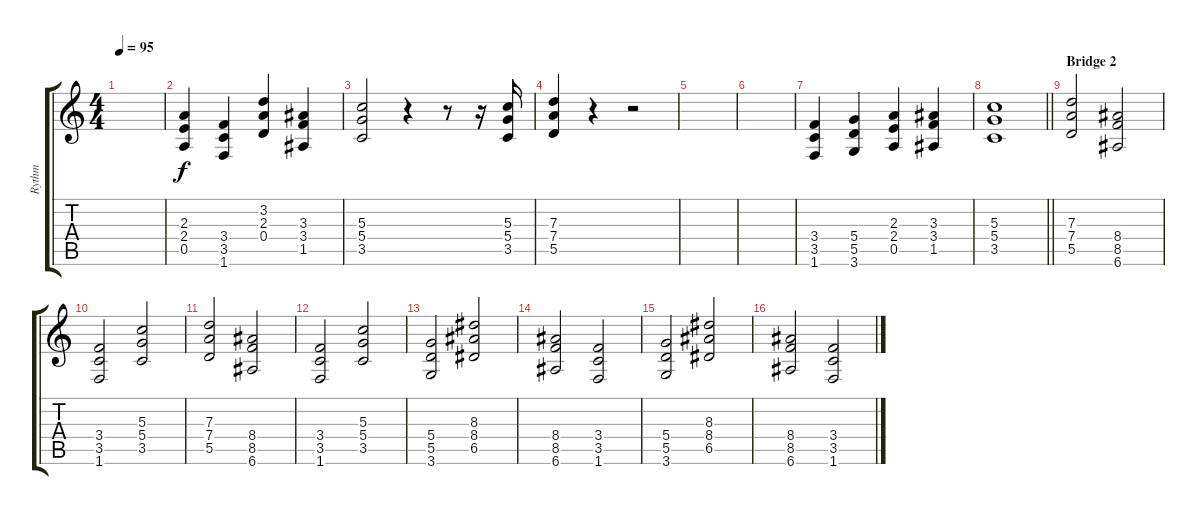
\track ("Rythm" "Rythm") {instrument distortionguitar}
\staff {score tabs}
\tuning (E4 B3 G3 D3 A2 E2) {hide}
\ts (4 4)
\tempo 95
\clef g2
\ks c
|
(2.3 2.4 0.5).4 (3.4 3.5 1.6).4 (3.2 2.3 0.4).4 (3.3 3.4 1.5).4 |
(5.3 5.4 3.5).2 r.4 r.8 r.16 (5.3 5.4 3.5).16 |
(7.3 7.4 5.5).4 r.4 r.2 |
|
|
(3.4 3.5 1.6).4 (5.4 5.5 3.6).4 (2.3 2.4 0.5).4 (3.3 3.4 1.5).4 |
\barLineRight lightlight
(5.3 5.4 3.5).1 |
\section ("" "Bridge 2")
(7.3 7.4 5.5).2 (8.4 8.5 6.6).2 |
(3.4 3.5 1.6).2 (5.3 5.4 3.5).2 |
(7.3 7.4 5.5).2 (8.4 8.5 6.6).2 |
(3.4 3.5 1.6).2 (5.3 5.4 3.5).2 |
(5.4 5.5 3.6).2 (8.3 8.4 6.5).2 |
(8.4 8.5 6.6).2 (3.4 3.5 1.6).2 |
(5.4 5.5 3.6).2 (8.3 8.4 6.5).2 |
(8.4 8.5 6.6).2 (3.4 3.5 1.6).2
